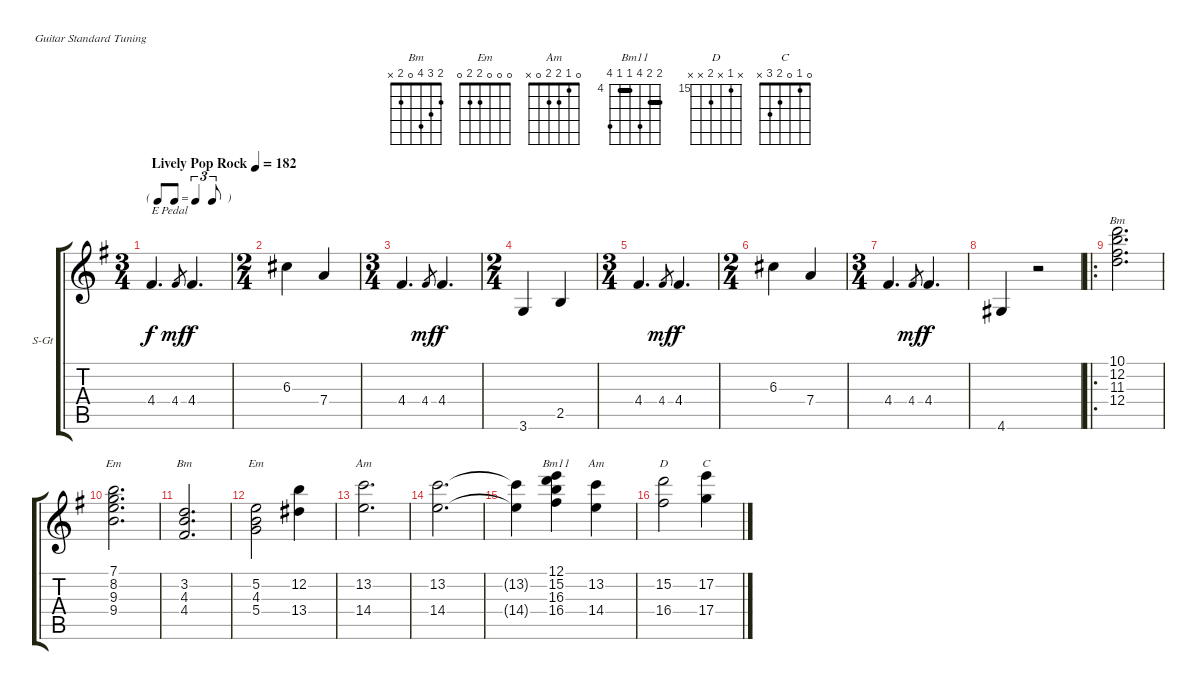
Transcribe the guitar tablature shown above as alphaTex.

\bracketExtendMode groupsimilarinstruments
\firstSystemTrackNameOrientation horizontal
\otherSystemsTrackNameOrientation horizontal
\track ("George" "S-Gt") {instrument vibraphone}
\staff {score tabs}
\tuning (E4 B3 G3 D3 A2 E2)
\displaytranspose 12
\chord ("Bm" 2 3 4 0 2 x) {showfingering false}
\chord ("Em" 0 0 0 2 2 0) {showfingering false}
\chord ("Am" 0 1 2 2 0 x) {showfingering false}
\chord ("Bm11" 5 5 7 4 4 7) {firstfret 4 showfingering false barre (4 5)}
\chord ("D" x 15 x 16 x x) {firstfret 15 showfingering false}
\chord ("C" 0 1 0 2 3 x) {showfingering false}
\ts (3 4)
\beaming (8 2 2 2)
\tf triplet8th
\tempo (182 "Lively Pop Rock")
\clef g2
\ks g
4.4.4{d txt "E Pedal" dy f instrument vibraphone} 4.4.8{gr dy mf} 4.4.4{d dy f} |
\ts (2 4)
\beaming (8 2 2)
6.3.4 7.4.4 |
\ts (3 4)
\beaming (8 2 2 2)
4.4.4{d} 4.4.8{gr dy mf} 4.4.4{d dy f} |
\ts (2 4)
\beaming (8 2 2)
3.6.4 2.5.4 |
\ts (3 4)
\beaming (8 2 2 2)
4.4.4{d} 4.4.8{gr dy mf} 4.4.4{d dy f} |
\ts (2 4)
\beaming (8 2 2)
6.3.4 7.4.4 |
\ts (3 4)
\beaming (8 2 2 2)
4.4.4{d} 4.4.8{gr dy mf} 4.4.4{d dy f} |
4.6.4 r.2 |
\ro
\ks eminor
(10.1 12.2 11.3 12.4).2{d ch "Bm"} |
(7.1 8.2 9.3 9.4).2{d ch "Em"} |
(3.2 4.3 4.4).2{d ch "Bm"} |
(5.2 4.3 5.4).2{ch "Em"} (12.2 13.4).4 |
\ks g
(13.2 14.4).2{d ch "Am"} |
(13.2 14.4).2{d} |
\ks eminor
(13.2{t} 14.4{t}).4 (12.1 15.2 16.3 16.4).4{ch "Bm11"} (13.2 14.4).4{ch "Am"} |
(15.2 16.4).2{ch "D"} (17.2 17.4).4{ch "C"}
